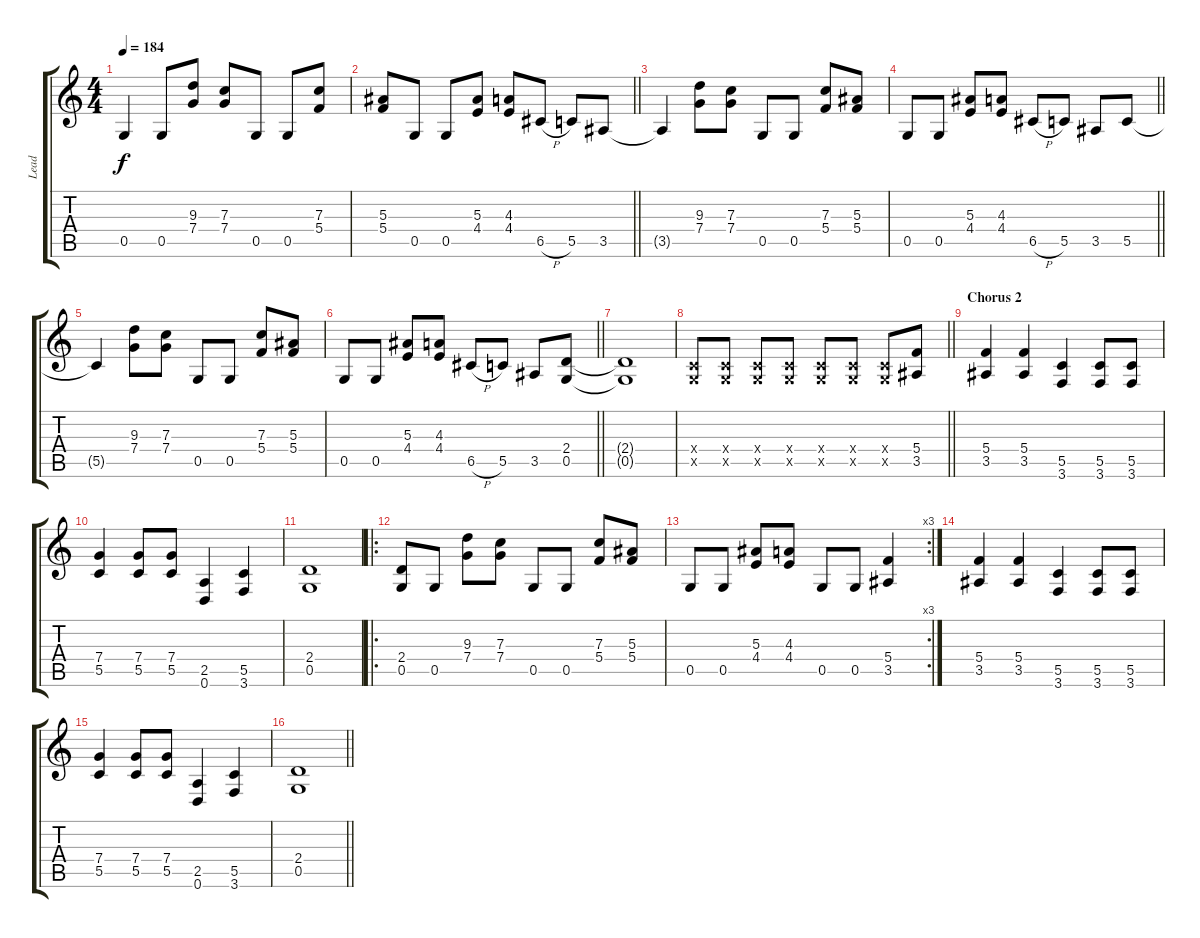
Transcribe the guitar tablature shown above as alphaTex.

\track ("Lead" "Lead") {instrument distortionguitar}
\staff {score tabs}
\tuning (D4 A3 F3 C3 G2 D2) {hide}
\ts (4 4)
\tempo 184
\clef g2
\ks c
0.5{t}.4{dy f} 0.5.8 (9.3 7.4).8 (7.3 7.4).8 0.5.8 0.5.8 (7.3 5.4).8 |
\barLineRight lightlight
(5.3 5.4).8 0.5.8 0.5.8 (5.3 4.4).8 (4.3 4.4).8 6.5{h}.8 5.5.8 3.5.8 |
3.5{t}.4 (9.3 7.4).8 (7.3 7.4).8 0.5.8 0.5.8 (7.3 5.4).8 (5.3 5.4).8 |
\barLineRight lightlight
0.5.8 0.5.8 (5.3 4.4).8 (4.3 4.4).8 6.5{h}.8 5.5.8 3.5.8 5.5.8 |
5.5{t}.4 (9.3 7.4).8 (7.3 7.4).8 0.5.8 0.5.8 (7.3 5.4).8 (5.3 5.4).8 |
\barLineRight lightlight
0.5.8 0.5.8 (5.3 4.4).8 (4.3 4.4).8 6.5{h}.8 5.5.8 3.5.8 (2.4 0.5).8 |
(2.4{t} 0.5{t}).1 |
\barLineRight lightlight
(0.4{x} 0.5{x}).8 (0.4{x} 0.5{x}).8 (0.4{x} 0.5{x}).8 (0.4{x} 0.5{x}).8 (0.4{x} 0.5{x}).8 (0.4{x} 0.5{x}).8 (0.4{x} 0.5{x}).8 (5.4 3.5).8 |
\section ("" "Chorus 2")
(5.4 3.5).4 (5.4 3.5).4 (5.5 3.6).4 (5.5 3.6).8 (5.5 3.6).8 |
(7.4 5.5).4 (7.4 5.5).8 (7.4 5.5).8 (2.5 0.6).4 (5.5 3.6).4 |
(2.4 0.5).1 |
\ro
(2.4 0.5).8 0.5.8 (9.3 7.4).8 (7.3 7.4).8 0.5.8 0.5.8 (7.3 5.4).8 (5.3 5.4).8 |
\rc 3
0.5.8 0.5.8 (5.3 4.4).8 (4.3 4.4).8 0.5.8 0.5.8 (5.4 3.5).4 |
(5.4 3.5).4 (5.4 3.5).4 (5.5 3.6).4 (5.5 3.6).8 (5.5 3.6).8 |
(7.4 5.5).4 (7.4 5.5).8 (7.4 5.5).8 (2.5 0.6).4 (5.5 3.6).4 |
\barLineRight lightlight
(2.4 0.5).1
